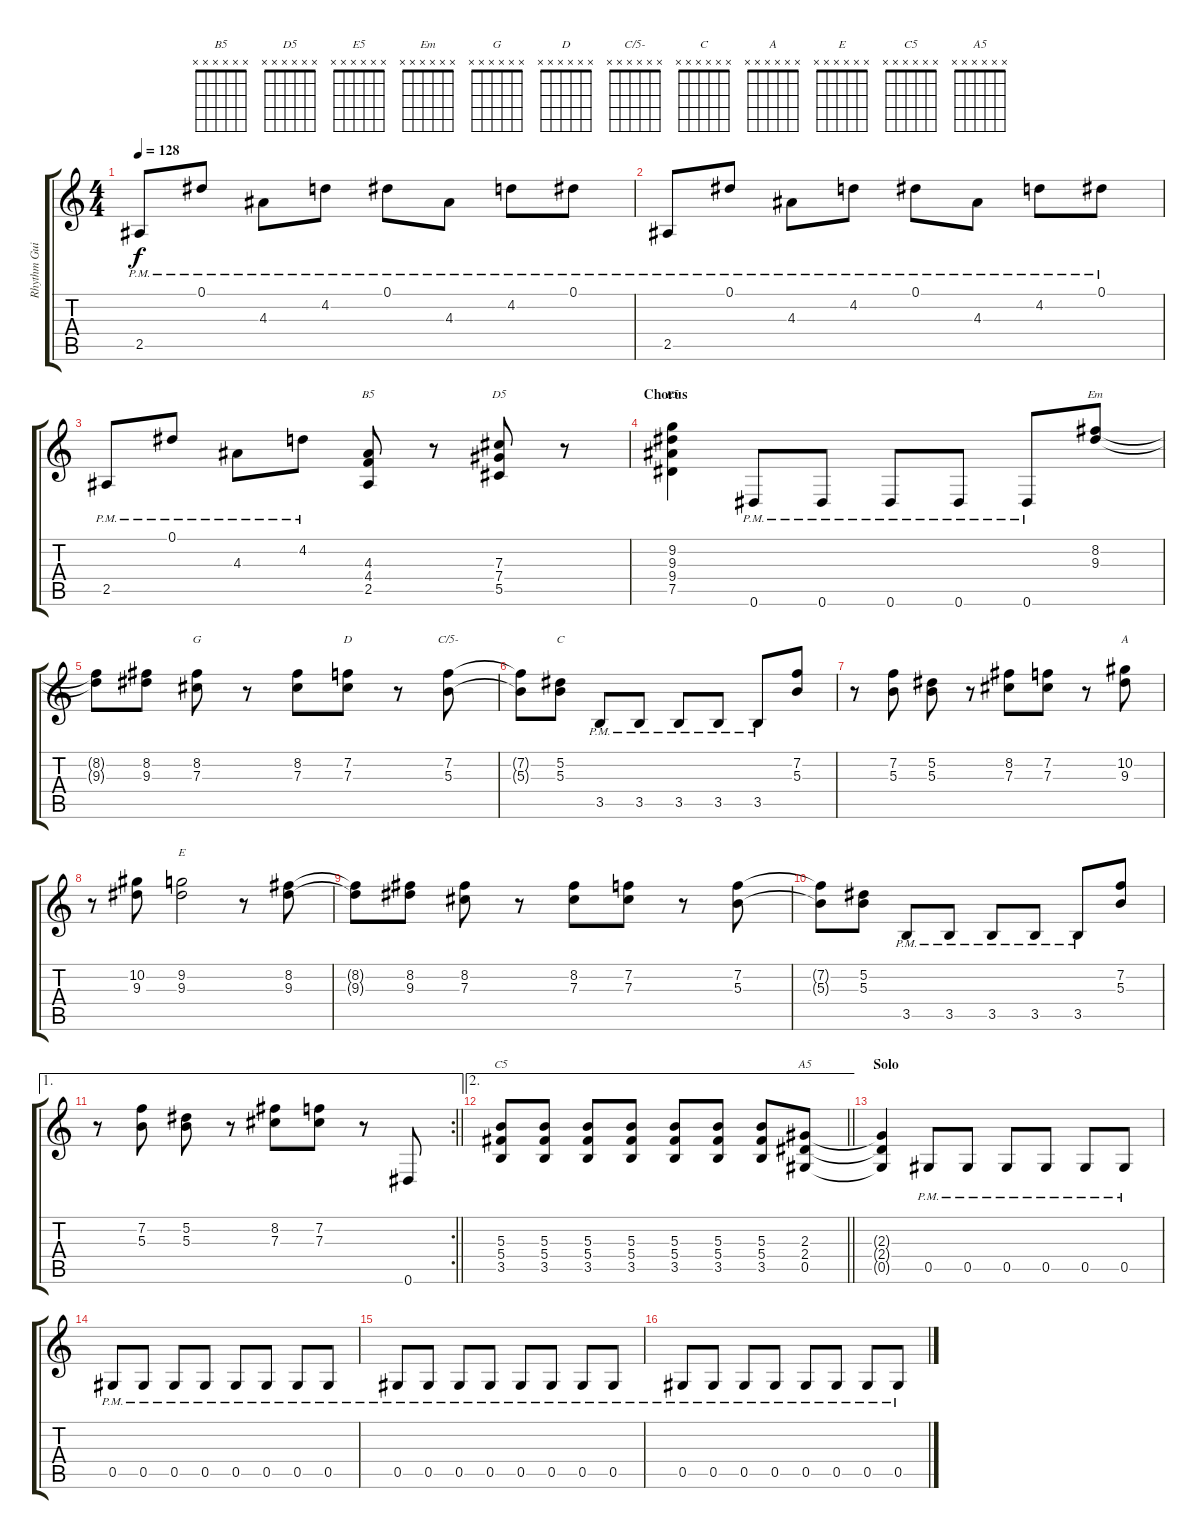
\track ("Rhythm Guitar [Robbin Crosby]" "Rhythm Gui") {instrument distortionguitar}
\staff {score tabs}
\tuning (Eb4 Bb3 Gb3 Db3 Ab2 Eb2) {hide}
\chord ("B5" x x x x x x)
\chord ("D5" x x x x x x)
\chord ("E5" x x x x x x)
\chord ("Em" x x x x x x)
\chord ("G" x x x x x x)
\chord ("D" x x x x x x)
\chord ("C/5-" x x x x x x)
\chord ("C" x x x x x x)
\chord ("A" x x x x x x)
\chord ("E" x x x x x x)
\chord ("C5" x x x x x x)
\chord ("A5" x x x x x x)
\ts (4 4)
\tempo 128
\clef g2
\ks c
2.5{pm}.8{dy f} 0.1{pm}.8 4.3{pm}.8 4.2{pm}.8 0.1{pm}.8 4.3{pm}.8 4.2{pm}.8 0.1{pm}.8 |
2.5{pm}.8 0.1{pm}.8 4.3{pm}.8 4.2{pm}.8 0.1{pm}.8 4.3{pm}.8 4.2{pm}.8 0.1{pm}.8 |
2.5{pm}.8 0.1{pm}.8 4.3{pm}.8 4.2{pm}.8 (4.3 4.4 2.5).8{ch "B5"} r.8 (7.3 7.4 5.5).8{ch "D5"} r.8 |
\section ("" "Chorus")
(9.2 9.3 9.4 7.5).4{ch "E5"} 0.6{pm}.8 0.6{pm}.8 0.6{pm}.8 0.6{pm}.8 0.6{pm}.8 (8.2 9.3).8{ch "Em"} |
(8.2{t} 9.3{t}).8 (8.2 9.3).8 (8.2 7.3).8{ch "G"} r.8 (8.2 7.3).8 (7.2 7.3).8{ch "D"} r.8 (7.2 5.3).8{ch "C/5-"} |
(7.2{t} 5.3{t}).8 (5.2 5.3).8{ch "C"} 3.5{pm}.8 3.5{pm}.8 3.5{pm}.8 3.5{pm}.8 3.5{pm}.8 (7.2 5.3).8 |
r.8 (7.2 5.3).8 (5.2 5.3).8 r.8 (8.2 7.3).8 (7.2 7.3).8 r.8 (10.2 9.3).8{ch "A"} |
r.8 (10.2 9.3).8 (9.2 9.3).2{ch "E"} r.8 (8.2 9.3).8 |
(8.2{t} 9.3{t}).8 (8.2 9.3).8 (8.2 7.3).8 r.8 (8.2 7.3).8 (7.2 7.3).8 r.8 (7.2 5.3).8 |
(7.2{t} 5.3{t}).8 (5.2 5.3).8 3.5{pm}.8 3.5{pm}.8 3.5{pm}.8 3.5{pm}.8 3.5{pm}.8 (7.2 5.3).8 |
\ae 1
\rc 2
\barLineRight lightlight
r.8 (7.2 5.3).8 (5.2 5.3).8 r.8 (8.2 7.3).8 (7.2 7.3).8 r.8 0.6.8 |
\ae 2
\barLineRight lightlight
(5.3 5.4 3.5).8{ch "C5"} (5.3 5.4 3.5).8 (5.3 5.4 3.5).8 (5.3 5.4 3.5).8 (5.3 5.4 3.5).8 (5.3 5.4 3.5).8 (5.3 5.4 3.5).8 (2.3 2.4 0.5).8{ch "A5"} |
\section ("" "Solo")
(2.3{t} 2.4{t} 0.5{t}).4 0.5{pm}.8 0.5{pm}.8 0.5{pm}.8 0.5{pm}.8 0.5{pm}.8 0.5{pm}.8 |
0.5{pm}.8 0.5{pm}.8 0.5{pm}.8 0.5{pm}.8 0.5{pm}.8 0.5{pm}.8 0.5{pm}.8 0.5{pm}.8 |
0.5{pm}.8 0.5{pm}.8 0.5{pm}.8 0.5{pm}.8 0.5{pm}.8 0.5{pm}.8 0.5{pm}.8 0.5{pm}.8 |
0.5{pm}.8 0.5{pm}.8 0.5{pm}.8 0.5{pm}.8 0.5{pm}.8 0.5{pm}.8 0.5{pm}.8 0.5{pm}.8
